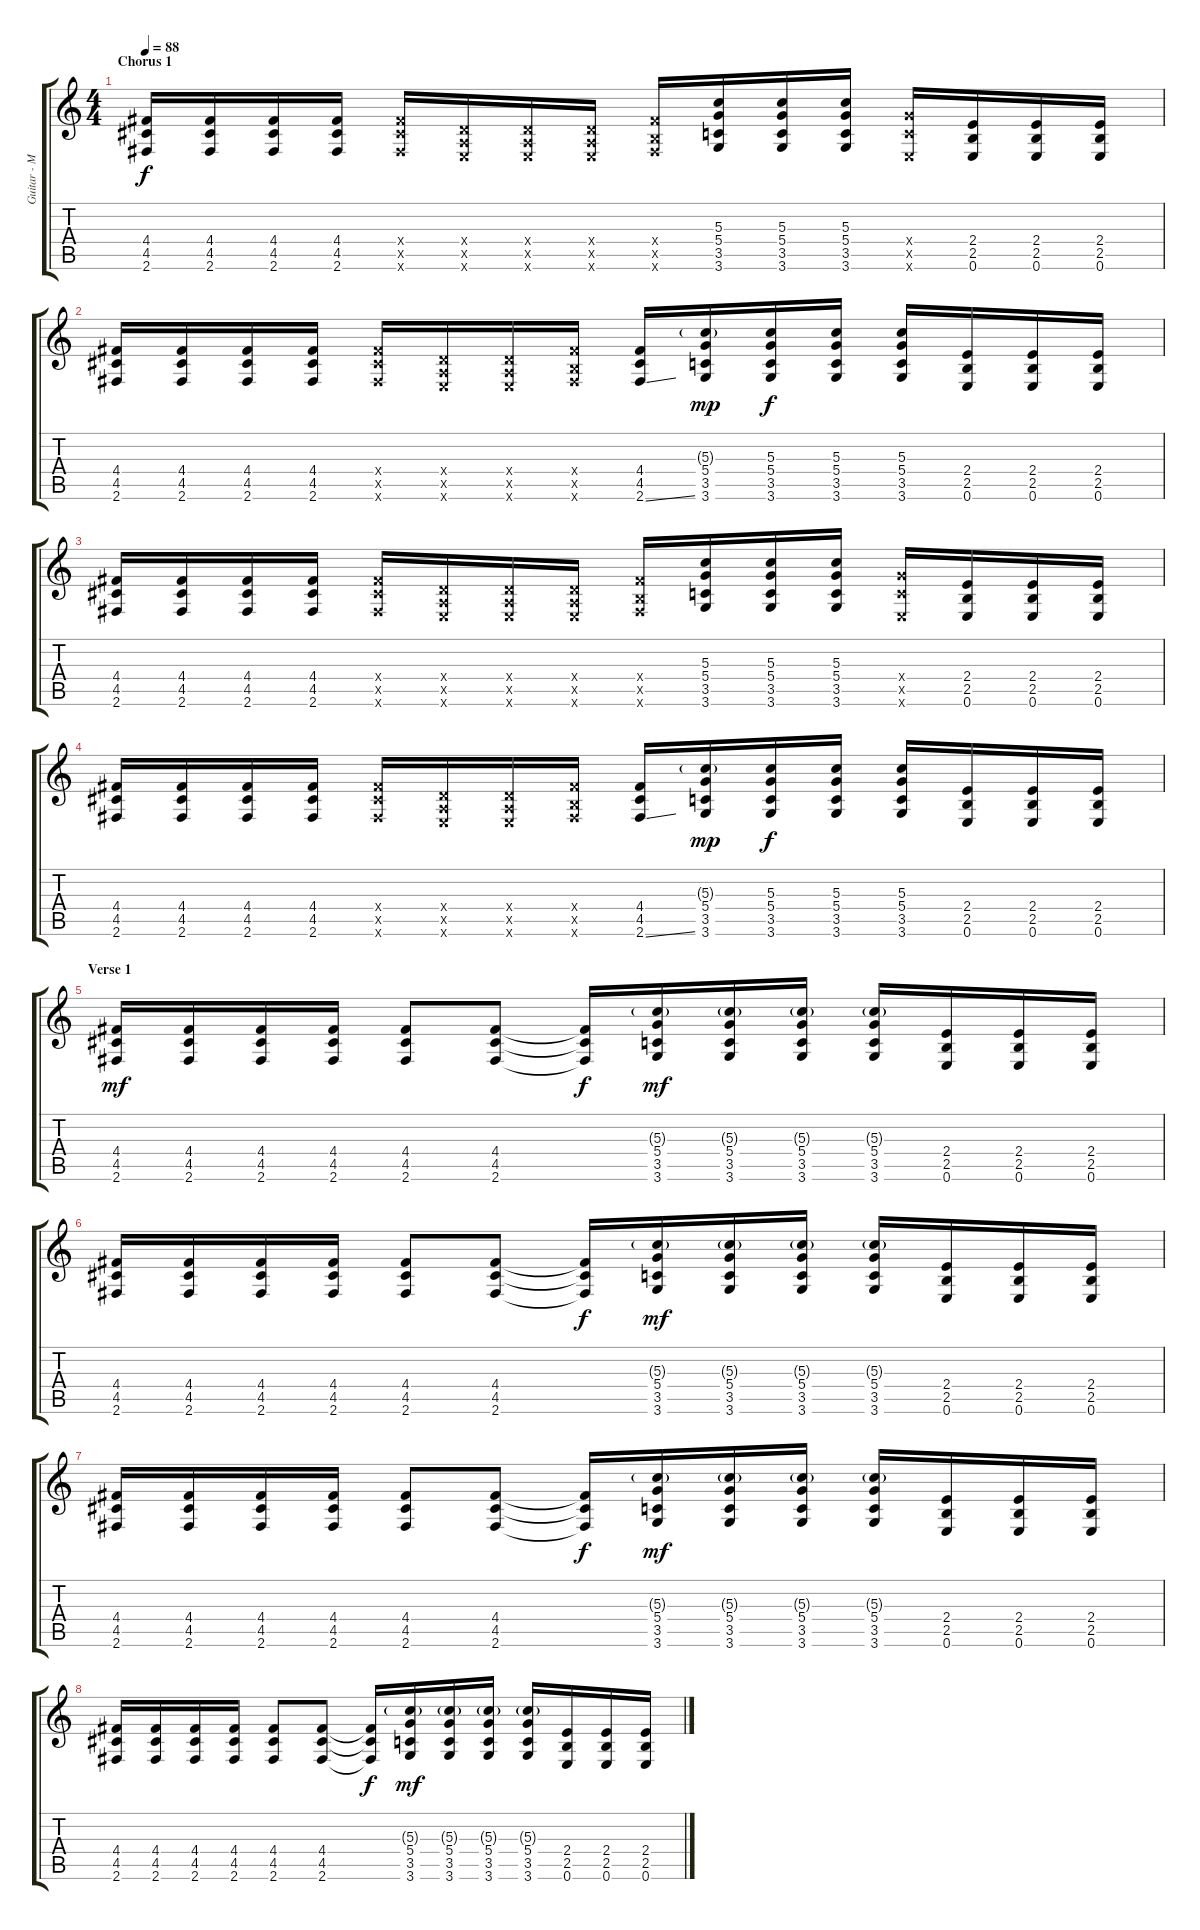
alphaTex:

\track ("Guitar - Mark Engles" "Guitar - M") {instrument distortionguitar}
\staff {score tabs}
\tuning (E4 B3 G3 D3 A2 E2) {hide}
\ts (4 4)
\section ("" "Chorus 1")
\tempo 88
\clef g2
\ks c
(4.4 4.5 2.6).16{dy f} (4.4 4.5 2.6).16 (4.4 4.5 2.6).16 (4.4 4.5 2.6).16 (4.4{x} 4.5{x} 2.6{x}).16 (0.4{x} 0.5{x} 0.6{x}).16 (0.4{x} 0.5{x} 0.6{x}).16 (0.4{x} 0.5{x} 0.6{x}).16 (4.4{x} 2.5{x} 2.6{x}).16 (5.3 5.4 3.5 3.6).16 (5.3 5.4 3.5 3.6).16 (5.3 5.4 3.5 3.6).16 (5.4{x} 3.5{x} 0.6{x}).16 (2.4 2.5 0.6).16 (2.4 2.5 0.6).16 (2.4 2.5 0.6).16 |
(4.4 4.5 2.6).16 (4.4 4.5 2.6).16 (4.4 4.5 2.6).16 (4.4 4.5 2.6).16 (4.4{x} 4.5{x} 2.6{x}).16 (0.4{x} 0.5{x} 0.6{x}).16 (0.4{x} 0.5{x} 0.6{x}).16 (4.4{x} 2.5{x} 2.6{x}).16 (4.4 4.5 2.6{ss}).16 (5.3{g} 5.4 3.5 3.6).16{dy mp} (5.3 5.4 3.5 3.6).16{dy f} (5.3 5.4 3.5 3.6).16 (5.3 5.4 3.5 3.6).16 (2.4 2.5 0.6).16 (2.4 2.5 0.6).16 (2.4 2.5 0.6).16 |
(4.4 4.5 2.6).16 (4.4 4.5 2.6).16 (4.4 4.5 2.6).16 (4.4 4.5 2.6).16 (4.4{x} 4.5{x} 2.6{x}).16 (0.4{x} 0.5{x} 0.6{x}).16 (0.4{x} 0.5{x} 0.6{x}).16 (0.4{x} 0.5{x} 0.6{x}).16 (4.4{x} 2.5{x} 2.6{x}).16 (5.3 5.4 3.5 3.6).16 (5.3 5.4 3.5 3.6).16 (5.3 5.4 3.5 3.6).16 (5.4{x} 3.5{x} 0.6{x}).16 (2.4 2.5 0.6).16 (2.4 2.5 0.6).16 (2.4 2.5 0.6).16 |
(4.4 4.5 2.6).16 (4.4 4.5 2.6).16 (4.4 4.5 2.6).16 (4.4 4.5 2.6).16 (4.4{x} 4.5{x} 2.6{x}).16 (0.4{x} 0.5{x} 0.6{x}).16 (0.4{x} 0.5{x} 0.6{x}).16 (4.4{x} 2.5{x} 2.6{x}).16 (4.4 4.5 2.6{ss}).16 (5.3{g} 5.4 3.5 3.6).16{dy mp} (5.3 5.4 3.5 3.6).16{dy f} (5.3 5.4 3.5 3.6).16 (5.3 5.4 3.5 3.6).16 (2.4 2.5 0.6).16 (2.4 2.5 0.6).16 (2.4 2.5 0.6).16 |
\section ("" "Verse 1")
(4.4 4.5 2.6).16{dy mf} (4.4 4.5 2.6).16 (4.4 4.5 2.6).16 (4.4 4.5 2.6).16 (4.4 4.5 2.6).8 (4.4 4.5 2.6).8 (4.4{t} 4.5{t} 2.6{t}).16{dy f} (5.3{g} 5.4 3.5 3.6).16{dy mf} (5.3{g} 5.4 3.5 3.6).16 (5.3{g} 5.4 3.5 3.6).16 (5.3{g} 5.4 3.5 3.6).16 (2.4 2.5 0.6).16 (2.4 2.5 0.6).16 (2.4 2.5 0.6).16 |
(4.4 4.5 2.6).16 (4.4 4.5 2.6).16 (4.4 4.5 2.6).16 (4.4 4.5 2.6).16 (4.4 4.5 2.6).8 (4.4 4.5 2.6).8 (4.4{t} 4.5{t} 2.6{t}).16{dy f} (5.3{g} 5.4 3.5 3.6).16{dy mf} (5.3{g} 5.4 3.5 3.6).16 (5.3{g} 5.4 3.5 3.6).16 (5.3{g} 5.4 3.5 3.6).16 (2.4 2.5 0.6).16 (2.4 2.5 0.6).16 (2.4 2.5 0.6).16 |
(4.4 4.5 2.6).16 (4.4 4.5 2.6).16 (4.4 4.5 2.6).16 (4.4 4.5 2.6).16 (4.4 4.5 2.6).8 (4.4 4.5 2.6).8 (4.4{t} 4.5{t} 2.6{t}).16{dy f} (5.3{g} 5.4 3.5 3.6).16{dy mf} (5.3{g} 5.4 3.5 3.6).16 (5.3{g} 5.4 3.5 3.6).16 (5.3{g} 5.4 3.5 3.6).16 (2.4 2.5 0.6).16 (2.4 2.5 0.6).16 (2.4 2.5 0.6).16 |
(4.4 4.5 2.6).16 (4.4 4.5 2.6).16 (4.4 4.5 2.6).16 (4.4 4.5 2.6).16 (4.4 4.5 2.6).8 (4.4 4.5 2.6).8 (4.4{t} 4.5{t} 2.6{t}).16{dy f} (5.3{g} 5.4 3.5 3.6).16{dy mf} (5.3{g} 5.4 3.5 3.6).16 (5.3{g} 5.4 3.5 3.6).16 (5.3{g} 5.4 3.5 3.6).16 (2.4 2.5 0.6).16 (2.4 2.5 0.6).16 (2.4 2.5 0.6).16
